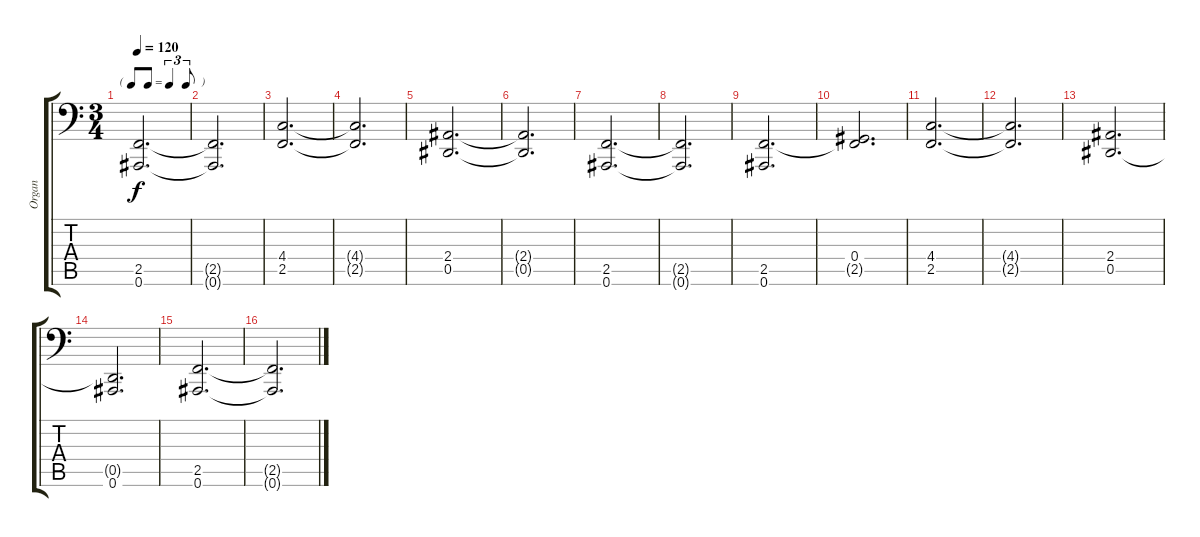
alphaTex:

\track ("Organ" "Organ") {instrument churchorgan}
\staff {score tabs}
\tuning (Bb3 F3 Db3 Ab2 Eb2 Bb1) {hide}
\ts (3 4)
\tf triplet8th
\tempo 120
\clef f4
\ks c
(2.5{t} 0.6{t}).2{d dy f} |
(2.5{t} 0.6{t}).2{d} |
(4.4 2.5).2{d} |
(4.4{t} 2.5{t}).2{d} |
(2.4 0.5).2{d} |
(2.4{t} 0.5{t}).2{d} |
(2.5 0.6).2{d} |
(2.5{t} 0.6{t}).2{d} |
(2.5 0.6).2{d} |
(0.4 2.5{t}).2{d} |
(4.4 2.5).2{d} |
(4.4{t} 2.5{t}).2{d} |
(2.4 0.5).2{d} |
(0.5{t} 0.6).2{d} |
(2.5 0.6).2{d} |
(2.5{t} 0.6{t}).2{d}
